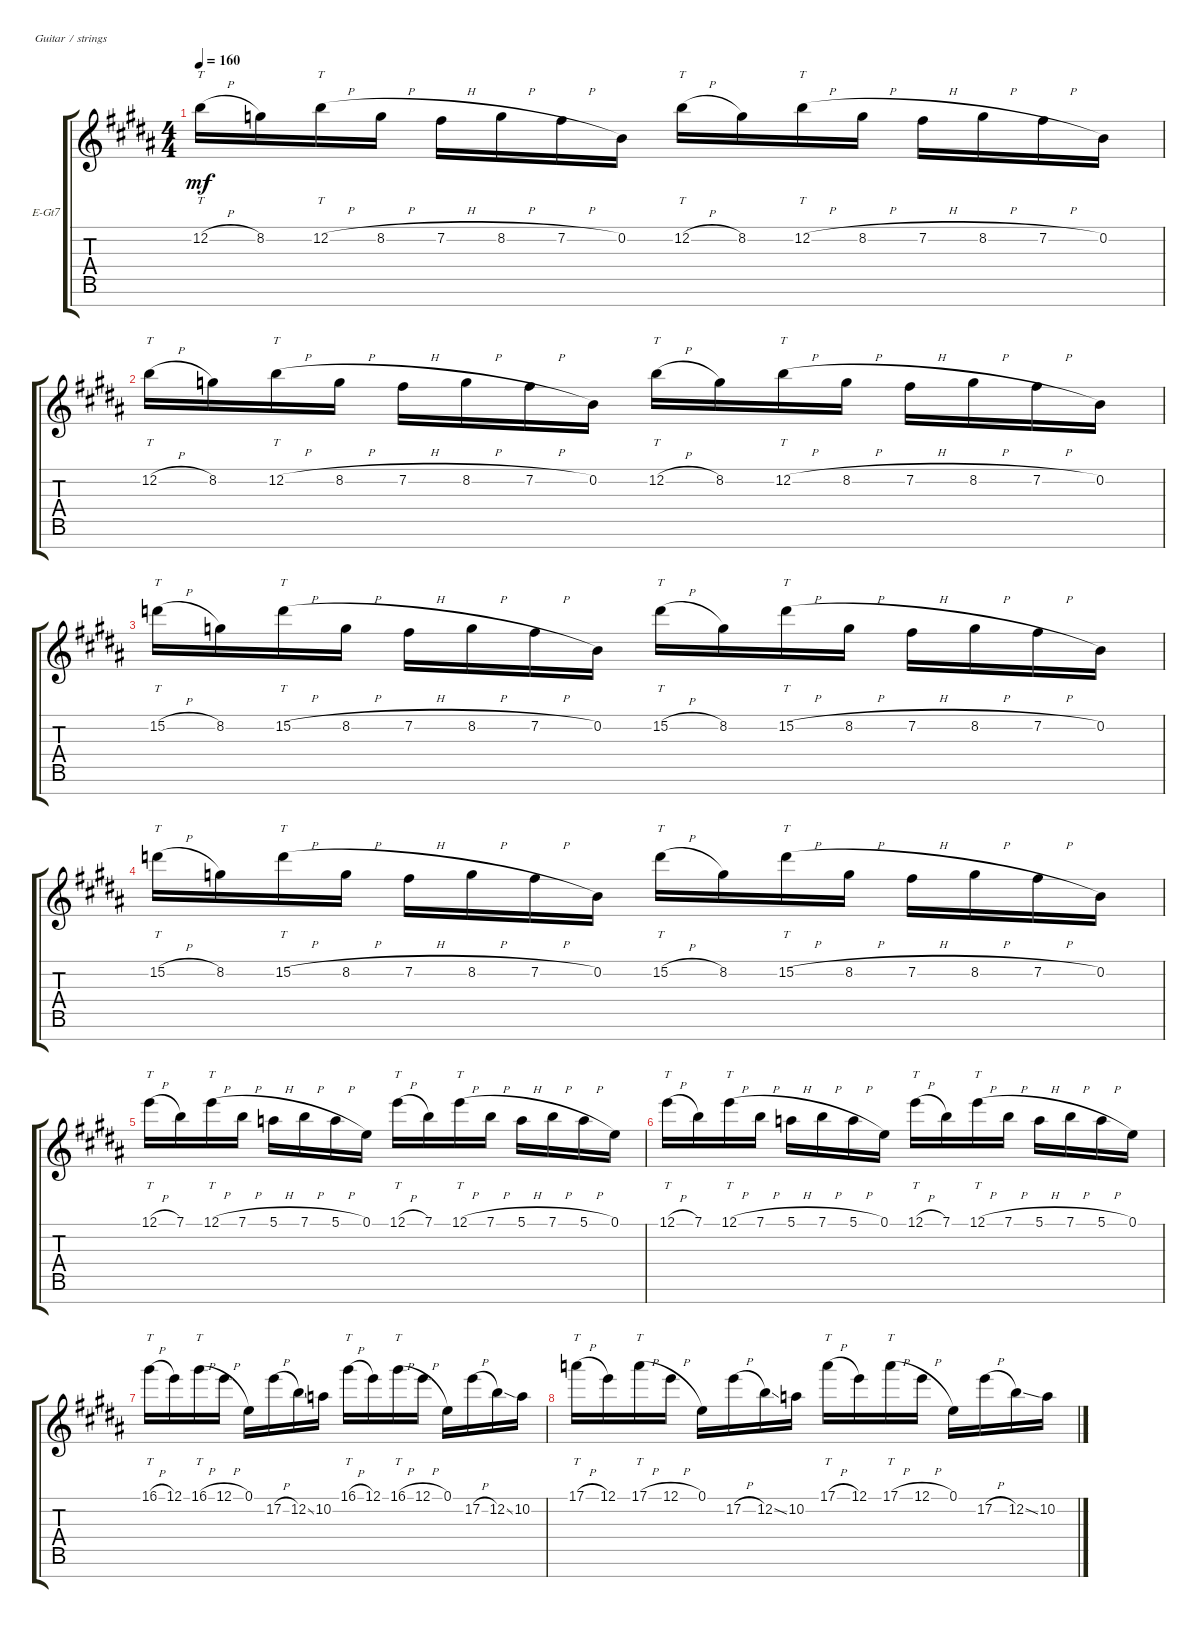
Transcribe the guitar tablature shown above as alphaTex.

\defaultSystemsLayout 4
\bracketExtendMode groupsimilarinstruments
\firstSystemTrackNameOrientation horizontal
\otherSystemsTrackNameOrientation horizontal
\track ("Lead" "E-Gt7") {instrument distortionguitar}
\staff {score tabs}
\tuning (E4 B3 G3 D3 A2 E2 B1)
\ts (4 4)
\tempo 160
\clef g2
\ks b
12.2{h}.16{tt dy mf instrument distortionguitar} 8.2.16 12.2{h}.16{tt} 8.2{h}.16 7.2{h}.16 8.2{h}.16 7.2{h}.16 0.2.16 12.2{h}.16{tt} 8.2.16 12.2{h}.16{tt} 8.2{h}.16 7.2{h}.16 8.2{h}.16 7.2{h}.16 0.2.16 |
12.2{h}.16{tt} 8.2.16 12.2{h}.16{tt} 8.2{h}.16 7.2{h}.16 8.2{h}.16 7.2{h}.16 0.2.16 12.2{h}.16{tt} 8.2.16 12.2{h}.16{tt} 8.2{h}.16 7.2{h}.16 8.2{h}.16 7.2{h}.16 0.2.16 |
15.2{h}.16{tt} 8.2.16 15.2{h}.16{tt} 8.2{h}.16 7.2{h}.16 8.2{h}.16 7.2{h}.16 0.2.16 15.2{h}.16{tt} 8.2.16 15.2{h}.16{tt} 8.2{h}.16 7.2{h}.16 8.2{h}.16 7.2{h}.16 0.2.16 |
15.2{h}.16{tt} 8.2.16 15.2{h}.16{tt} 8.2{h}.16 7.2{h}.16 8.2{h}.16 7.2{h}.16 0.2.16 15.2{h}.16{tt} 8.2.16 15.2{h}.16{tt} 8.2{h}.16 7.2{h}.16 8.2{h}.16 7.2{h}.16 0.2.16 |
12.1{h}.16{tt} 7.1.16 12.1{h}.16{tt} 7.1{h}.16 5.1{h}.16 7.1{h}.16 5.1{h}.16 0.1.16 12.1{h}.16{tt} 7.1.16 12.1{h}.16{tt} 7.1{h}.16 5.1{h}.16 7.1{h}.16 5.1{h}.16 0.1.16 |
12.1{h}.16{tt} 7.1.16 12.1{h}.16{tt} 7.1{h}.16 5.1{h}.16 7.1{h}.16 5.1{h}.16 0.1.16 12.1{h}.16{tt} 7.1.16 12.1{h}.16{tt} 7.1{h}.16 5.1{h}.16 7.1{h}.16 5.1{h}.16 0.1.16 |
16.1{h}.16{tt} 12.1.16 16.1{h}.16{tt} 12.1{h}.16 0.1.16 17.2{h}.16 12.2{ss}.16 10.2.16 16.1{h}.16{tt} 12.1.16 16.1{h}.16{tt} 12.1{h}.16 0.1.16 17.2{h}.16 12.2{ss}.16 10.2.16 |
17.1{h}.16{tt} 12.1.16 17.1{h}.16{tt} 12.1{h}.16 0.1.16 17.2{h}.16 12.2{ss}.16 10.2.16 17.1{h}.16{tt} 12.1.16 17.1{h}.16{tt} 12.1{h}.16 0.1.16 17.2{h}.16 12.2{ss}.16 10.2.16
